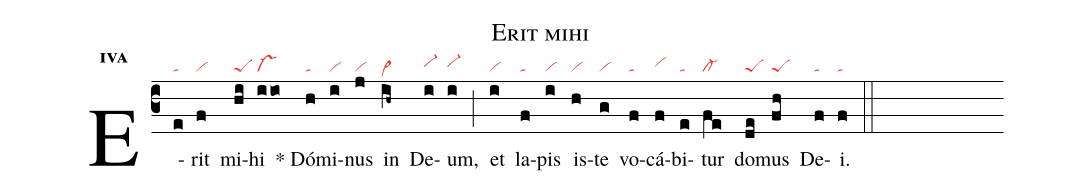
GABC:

name:Erit mihi;
office-part:an;
mode:4a;
nabc-lines:1;
%%
initial-style: 1;
name: Erit mihi;
mode: 4;
office-part: Antiphona;
annotation: Ant.;
annotation: iv a;
nabc-lines:1;
%%
(c3) E(e|ta)rit(f|vi) mi(hi|peS)hi(iio|vs-) <sp>*</sp> Dó(h|ta)mi(i|vi)nus(j|vi) in(ih~|vi>hd) De(i|vi-hh)um,(i|vi-hh) (;) et(i|vi) la(f|ta)pis(i|vi) is(h|vi)te(g|vi) vo(f|ta)cá(f|vihh)bi(e|ta)tur(fe|cl-) do(de|peS)mus(fh|peS) De(f|ta)i.(f|ta) (::)
